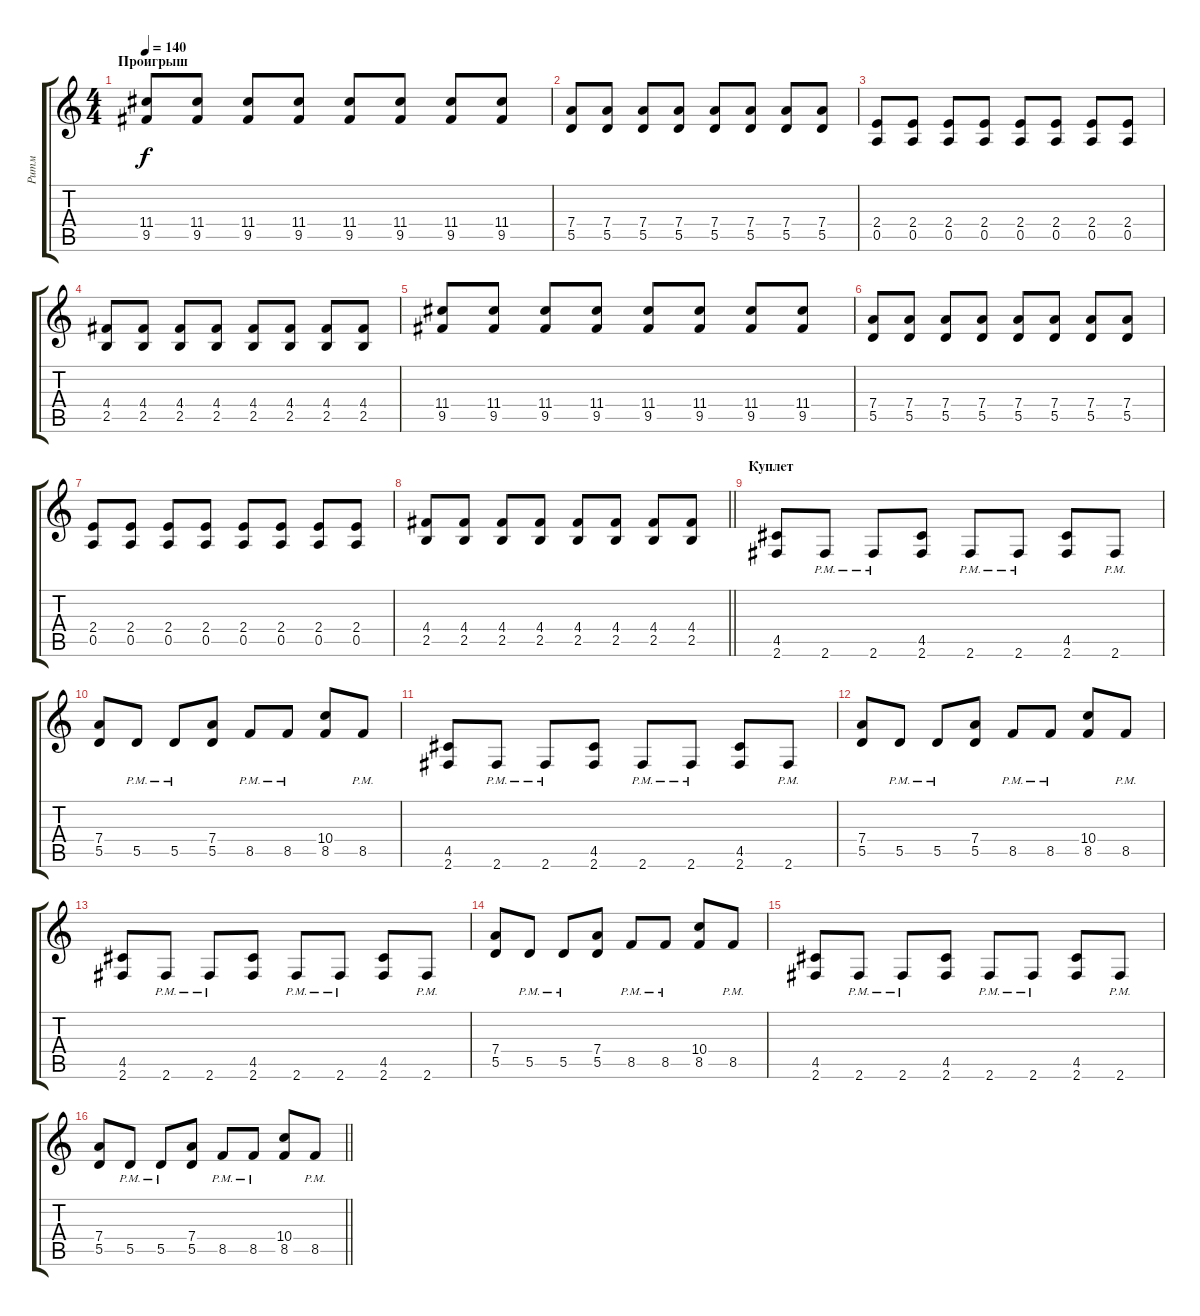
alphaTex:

\track ("Ритм" "Ритм") {instrument distortionguitar}
\staff {score tabs}
\tuning (E4 B3 G3 D3 A2 E2) {hide}
\ts (4 4)
\section ("" "Проигрыш")
\tempo 140
\clef g2
\ks c
(11.4 9.5).8{dy f} (11.4 9.5).8 (11.4 9.5).8 (11.4 9.5).8 (11.4 9.5).8 (11.4 9.5).8 (11.4 9.5).8 (11.4 9.5).8 |
(7.4 5.5).8 (7.4 5.5).8 (7.4 5.5).8 (7.4 5.5).8 (7.4 5.5).8 (7.4 5.5).8 (7.4 5.5).8 (7.4 5.5).8 |
(2.4 0.5).8 (2.4 0.5).8 (2.4 0.5).8 (2.4 0.5).8 (2.4 0.5).8 (2.4 0.5).8 (2.4 0.5).8 (2.4 0.5).8 |
(4.4 2.5).8 (4.4 2.5).8 (4.4 2.5).8 (4.4 2.5).8 (4.4 2.5).8 (4.4 2.5).8 (4.4 2.5).8 (4.4 2.5).8 |
(11.4 9.5).8 (11.4 9.5).8 (11.4 9.5).8 (11.4 9.5).8 (11.4 9.5).8 (11.4 9.5).8 (11.4 9.5).8 (11.4 9.5).8 |
(7.4 5.5).8 (7.4 5.5).8 (7.4 5.5).8 (7.4 5.5).8 (7.4 5.5).8 (7.4 5.5).8 (7.4 5.5).8 (7.4 5.5).8 |
(2.4 0.5).8 (2.4 0.5).8 (2.4 0.5).8 (2.4 0.5).8 (2.4 0.5).8 (2.4 0.5).8 (2.4 0.5).8 (2.4 0.5).8 |
\barLineRight lightlight
(4.4 2.5).8 (4.4 2.5).8 (4.4 2.5).8 (4.4 2.5).8 (4.4 2.5).8 (4.4 2.5).8 (4.4 2.5).8 (4.4 2.5).8 |
\section ("" "Куплет")
(4.5 2.6).8 2.6{pm}.8 2.6{pm}.8 (4.5 2.6).8 2.6{pm}.8 2.6{pm}.8 (4.5 2.6).8 2.6{pm}.8 |
(7.4 5.5).8 5.5{pm}.8 5.5{pm}.8 (7.4 5.5).8 8.5{pm}.8 8.5{pm}.8 (10.4 8.5).8 8.5{pm}.8 |
(4.5 2.6).8 2.6{pm}.8 2.6{pm}.8 (4.5 2.6).8 2.6{pm}.8 2.6{pm}.8 (4.5 2.6).8 2.6{pm}.8 |
(7.4 5.5).8 5.5{pm}.8 5.5{pm}.8 (7.4 5.5).8 8.5{pm}.8 8.5{pm}.8 (10.4 8.5).8 8.5{pm}.8 |
(4.5 2.6).8 2.6{pm}.8 2.6{pm}.8 (4.5 2.6).8 2.6{pm}.8 2.6{pm}.8 (4.5 2.6).8 2.6{pm}.8 |
(7.4 5.5).8 5.5{pm}.8 5.5{pm}.8 (7.4 5.5).8 8.5{pm}.8 8.5{pm}.8 (10.4 8.5).8 8.5{pm}.8 |
(4.5 2.6).8 2.6{pm}.8 2.6{pm}.8 (4.5 2.6).8 2.6{pm}.8 2.6{pm}.8 (4.5 2.6).8 2.6{pm}.8 |
\barLineRight lightlight
(7.4 5.5).8 5.5{pm}.8 5.5{pm}.8 (7.4 5.5).8 8.5{pm}.8 8.5{pm}.8 (10.4 8.5).8 8.5{pm}.8
